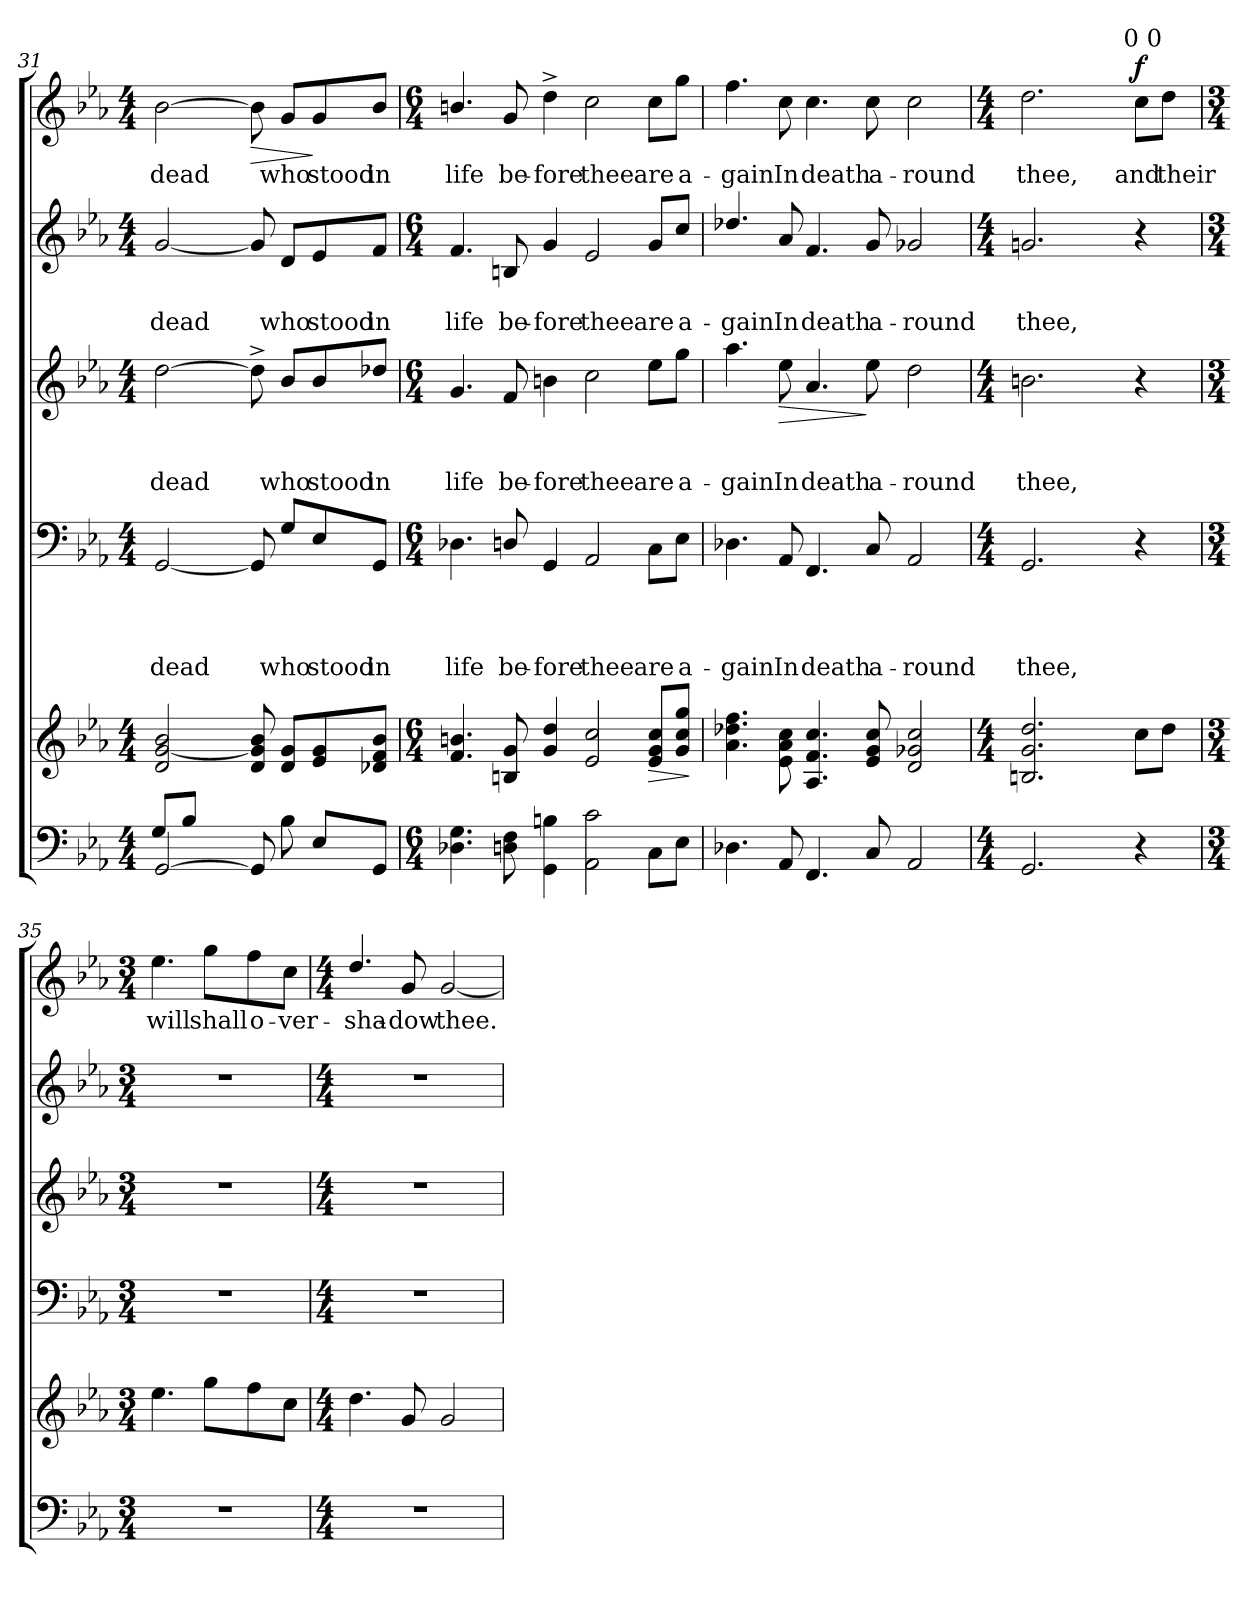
**kern	**kern	**dynam	**kern	**text	**text	**text	**text	**kern	**text	**text	**text	**dynam	**kern	**text	**text	**kern	**text	**dynam
*part5	*part5	*part5	*part4	*part4	*part4	*part4	*part4	*part3	*part3	*part3	*part3	*part3	*part2	*part2	*part2	*part1	*part1	*part1
*staff6	*staff5	*staff5/6	*staff4	*staff4	*staff4	*staff4	*staff4	*staff3	*staff3	*staff3	*staff3	*staff3	*staff2	*staff2	*staff2	*staff1	*staff1	*staff1
*clefF4	*clefG2	*	*clefF4	*	*	*	*	*clefG2	*	*	*	*	*clefG2	*	*	*clefG2	*	*
*k[b-e-a-]	*k[b-e-a-]	*	*k[b-e-a-]	*	*	*	*	*k[b-e-a-]	*	*	*	*	*k[b-e-a-]	*	*	*k[b-e-a-]	*	*
*E-:	*E-:	*	*E-:	*	*	*	*	*E-:	*	*	*	*	*E-:	*	*	*E-:	*	*
*M4/4	*M4/4	*	*M4/4	*	*	*	*	*M4/4	*	*	*	*	*M4/4	*	*	*M4/4	*	*
=31	=31	=31	=31	=31	=31	=31	=31	=31	=31	=31	=31	=31	=31	=31	=31	=31	=31	=31
*^	*	*	*	*	*	*	*	*	*	*	*	*	*	*	*	*	*	*
!	!	!	!	!	!	!	!	!LO:LY:b	!	!	!	!LO:LY:b	!	!	!	!LO:LY:a	!	!LO:LY:b	!
[<2GG/	8G/L	2d/ [<2g/ 2b-/	.	[<2GG/	.	.	.	dead	[>2dd\	.	.	dead	.	[<2g/	.	dead	[>2b-\	dead	.
.	8B-/J	.	.	.	.	.	.	.	.	.	.	.	.	.	.	.	.	.	.
.	4.ryy	.	.	.	.	.	.	.	.	.	.	.	.	.	.	.	.	.	.
!	!	!	!	!	!	!	!	!	!	!	!	!	!	!	!	!	!	!	!LO:HP:b
8GG/]	.	8d/ 8g/] 8b-/	.	8GG/]	.	.	.	.	8dd^>\]	.	.	.	.	8g/]	.	.	8b-\]	.	>
!	!	!	!	!	!	!	!	!LO:LY:b	!	!	!	!LO:LY:b	!	!	!	!LO:LY:a	!	!LO:LY:b	!
4.ryy	8B-\	8d/ 8g/L	.	8G/L	.	.	.	who	8b-/L	.	.	who	.	8d/L	.	who	8g/L	who	.
!	!	!	!	!	!	!	!	!LO:LY:b	!	!	!	!LO:LY:b	!	!	!	!LO:LY:a	!	!LO:LY:b	!
.	8E-/L	8e-/ 8g/	.	8E-/	.	.	.	stood	8b-/	.	.	stood	.	8e-/	.	stood	8g/	stood	]
!	!	!	!	!	!	!	!	!LO:LY:b	!	!	!	!LO:LY:b	!	!	!	!LO:LY:a	!	!LO:LY:b	!
.	8GG/J	8d-X/ 8f/ 8b-/J	.	8GG/J	.	.	.	in	8dd-X/J	.	.	in	.	8f/J	.	in	8b-/J	in	.
*v	*v	*	*	*	*	*	*	*	*	*	*	*	*	*	*	*	*	*	*
=32	=32	=32	=32	=32	=32	=32	=32	=32	=32	=32	=32	=32	=32	=32	=32	=32	=32	=32
*M6/4	*M6/4	*	*M6/4	*	*	*	*	*M6/4	*	*	*	*	*M6/4	*	*	*M6/4	*	*
*^	*	*	*	*	*	*	*	*	*	*	*	*	*	*	*	*	*	*
!	!	!	!	!	!	!	!	!LO:LY:b	!	!	!	!LO:LY:b	!	!	!	!LO:LY:a	!	!LO:LY:b	!
*v	*v	*	*	*	*	*	*	*	*	*	*	*	*	*	*	*	*	*	*
4.D-X\ 4.G\	4.f/ 4.bn/	.	4.D-X\	.	.	.	life	4.g/	.	.	life	.	4.f/	.	life	4.bn/	life	.
!	!	!	!	!	!	!	!LO:LY:b	!	!	!	!LO:LY:b	!	!	!	!LO:LY:a	!	!LO:LY:b	!
8Dn\ 8F\	8Bn/ 8g/	.	8Dn/	.	.	.	be-	8f/	.	.	be-	.	8Bn/	.	be-	8g/	be-	.
!	!	!	!	!	!	!	!LO:LY:b:rj	!	!	!	!LO:LY:b:rj	!	!	!	!LO:LY:a:rj	!	!LO:LY:b:rj	!
4GG\ 4Bn\	4g/ 4dd/	.	4GG/	.	.	.	-fore	4bn\	.	.	-fore	.	4g/	.	-fore	4dd^>\	-fore	.
!	!	!	!	!	!	!	!LO:LY:b	!	!	!	!LO:LY:b	!	!	!	!LO:LY:a	!	!LO:LY:b	!
2AA-\ 2c\	2e-/ 2cc/	.	2AA-/	.	.	.	thee	2cc\	.	.	thee	.	2e-/	.	thee	2cc\	thee	.
!	!	!LO:HP:b	!	!	!	!	!LO:LY:b	!	!	!	!LO:LY:b	!	!	!	!LO:LY:a	!	!LO:LY:b	!
8C\L	8e-/ 8g/ 8cc/L	>	8C\L	.	.	.	are	8ee-\L	.	.	are	.	8g/L	.	are	8cc\L	are	.
!	!	!	!	!	!	!	!LO:LY:b	!	!	!	!LO:LY:b	!	!	!	!LO:LY:a	!	!LO:LY:b	!
8E-\J	8g/ 8cc/ 8gg/J	.	8E-\J	.	.	.	a-	8gg\J	.	.	a-	.	8cc/J	.	a-	8gg\J	a-	.
.	.	]	.	.	.	.	.	.	.	.	.	.	.	.	.	.	.	.
=33	=33	=33	=33	=33	=33	=33	=33	=33	=33	=33	=33	=33	=33	=33	=33	=33	=33	=33
!	!	!	!	!	!	!	!LO:LY:b	!	!	!	!LO:LY:b	!	!	!	!LO:LY:a	!	!LO:LY:b	!
4.D-X\	4.a-\ 4.dd-X\ 4.ff\	.	4.D-X\	.	.	.	-gain	4.aa-\	.	.	-gain	.	4.dd-X/	.	-gain	4.ff\	-gain	.
!	!	!	!	!	!	!	!LO:LY:b	!	!	!	!LO:LY:b	!LO:HP:b	!	!	!LO:LY:a	!	!LO:LY:b	!
8AA-/	8e-\ 8a-\ 8cc\	.	8AA-/	.	.	.	In	8ee-\	.	.	In	>	8a-/	.	In	8cc\	In	.
!	!	!	!	!	!	!	!LO:LY:b	!	!	!	!LO:LY:b	!	!	!	!LO:LY:a	!	!LO:LY:b	!
4.FF/	4.A-/ 4.f/ 4.cc/	.	4.FF/	.	.	.	death	4.a-/	.	.	death	.	4.f/	.	death	4.cc\	death	.
!	!	!	!	!	!	!	!LO:LY:b	!	!	!	!LO:LY:b	!	!	!	!LO:LY:a	!	!LO:LY:b	!
8C/	8e-/ 8g/ 8cc/	.	8C/	.	.	.	a-	8ee-\	.	.	a-	]	8g/	.	a-	8cc\	a-	.
!	!	!	!	!	!	!	!LO:LY:b	!	!	!	!LO:LY:b	!	!	!	!LO:LY:a	!	!LO:LY:b	!
2AA-/	2d/ 2g-X/ 2cc/	.	2AA-/	.	.	.	-round	2dd\	.	.	-round	.	2g-X/	.	-round	2cc\	-round	.
!!LO:LB:g=z
=34	=34	=34	=34	=34	=34	=34	=34	=34	=34	=34	=34	=34	=34	=34	=34	=34	=34	=34
*M4/4	*M4/4	*	*M4/4	*	*	*	*	*M4/4	*	*	*	*	*M4/4	*	*	*M4/4	*	*
!	!	!	!	!	!	!	!LO:LY:b	!	!	!	!LO:LY:b	!	!	!	!LO:LY:a	!	!LO:LY:b	!
*	*	*	*	*	*	*	*	*	*	*	*	*	*	*	*	*^	*	*
2.GG/	2.Bn/ 2.g/ 2.dd/	.	2.GG/	.	.	.	thee,	2.bn\	.	.	thee,	.	2.gni/	.	thee,	2.dd\	2ryy	thee,	.
.	.	.	.	.	.	.	.	.	.	.	.	.	.	.	.	.	8..ryy	.	.
!	!	!	!	!	!	!	!	!	!	!	!	!	!	!	!	!	!LO:TX:a:t=0 0	!	!
.	.	.	.	.	.	.	.	.	.	.	.	.	.	.	.	.	4ryy	.	.
!	!	!	!	!	!	!	!	!	!	!	!	!	!	!	!	!	!	!LO:LY:b	!LO:DY:a
4r	8cc\L	.	4r	.	.	.	.	4r	.	.	.	.	4r	.	.	8cc\L	.	and	f
!	!	!	!	!	!	!	!	!	!	!	!	!	!	!	!	!	!	!LO:LY:b	!
.	8dd\J	.	.	.	.	.	.	.	.	.	.	.	.	.	.	8dd\J	.	their	.
.	.	.	.	.	.	.	.	.	.	.	.	.	.	.	.	.	32ryy	.	.
*	*	*	*	*	*	*	*	*	*	*	*	*	*	*	*	*v	*v	*	*
=35	=35	=35	=35	=35	=35	=35	=35	=35	=35	=35	=35	=35	=35	=35	=35	=35	=35	=35
*M3/4	*M3/4	*	*M3/4	*	*	*	*	*M3/4	*	*	*	*	*M3/4	*	*	*M3/4	*	*
*	*	*	*	*	*	*	*	*	*	*	*	*	*	*	*	*^	*	*
!LO:N:vis=1	!	!	!LO:N:vis=1	!	!	!	!	!LO:N:vis=1	!	!	!	!	!LO:N:vis=1	!	!	!	!	!LO:LY:b	!
*	*	*	*	*	*	*	*	*	*	*	*	*	*	*	*	*v	*v	*	*
2.r	4.ee-\	.	2.r	.	.	.	.	2.r	.	.	.	.	2.r	.	.	4.ee-\	will	.
!	!	!	!	!	!	!	!	!	!	!	!	!	!	!	!	!	!LO:LY:b	!
.	8gg\L	.	.	.	.	.	.	.	.	.	.	.	.	.	.	8gg\L	shall	.
!	!	!	!	!	!	!	!	!	!	!	!	!	!	!	!	!	!LO:LY:b	!
.	8ff\	.	.	.	.	.	.	.	.	.	.	.	.	.	.	8ff\	o-	.
!	!	!	!	!	!	!	!	!	!	!	!	!	!	!	!	!	!LO:LY:b	!
.	8cc\J	.	.	.	.	.	.	.	.	.	.	.	.	.	.	8cc\J	-ver-	.
=36	=36	=36	=36	=36	=36	=36	=36	=36	=36	=36	=36	=36	=36	=36	=36	=36	=36	=36
*M4/4	*M4/4	*	*M4/4	*	*	*	*	*M4/4	*	*	*	*	*M4/4	*	*	*M4/4	*	*
!	!	!	!	!	!	!	!	!	!	!	!	!	!	!	!	!	!LO:LY:b	!
1r	4.dd\	.	1r	.	.	.	.	1r	.	.	.	.	1r	.	.	4.dd/	-sha-	.
!	!	!	!	!	!	!	!	!	!	!	!	!	!	!	!	!	!LO:LY:b	!
.	8g/	.	.	.	.	.	.	.	.	.	.	.	.	.	.	8g/	-dow	.
!	!	!	!	!	!	!	!	!	!	!	!	!	!	!	!	!	!LO:LY:b	!
.	2g/	.	.	.	.	.	.	.	.	.	.	.	.	.	.	[<2g/	thee.	.
=	=	=	=	=	=	=	=	=	=	=	=	=	=	=	=	=	=	=
*-	*-	*-	*-	*-	*-	*-	*-	*-	*-	*-	*-	*-	*-	*-	*-	*-	*-	*-
